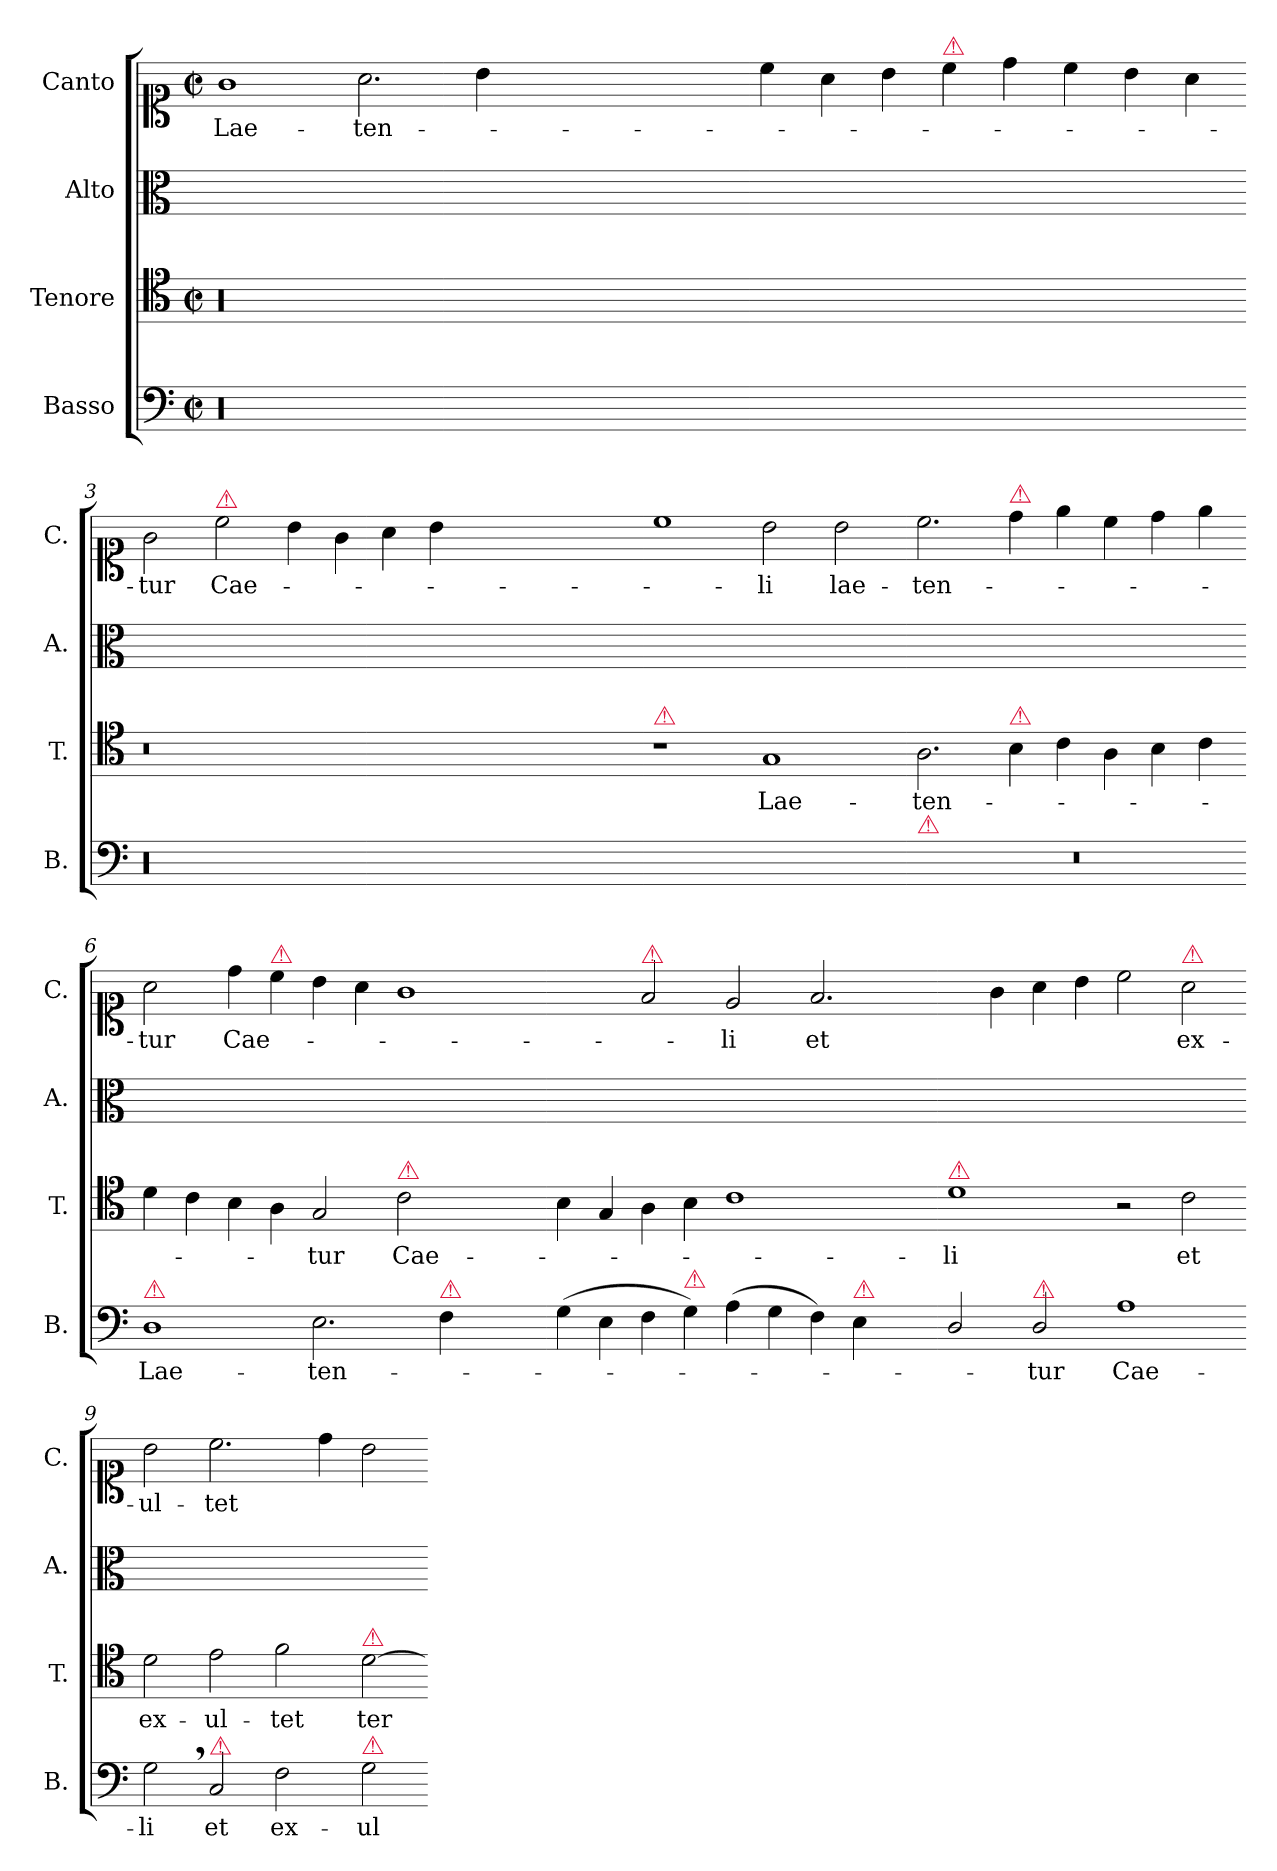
**kern	**text	**kern	**text	**kern	**kern	**text
*part4	*part4	*part3	*part3	*part2	*part1	*part1
*staff4	*staff4	*staff3	*staff3	*staff2	*staff1	*staff1
*I"Basso	*	*I"Tenore	*	*I"Alto	*I"Canto	*
*I'B.	*	*I'T.	*	*I'A.	*I'C.	*
*clefF4	*	*clefC4	*	*clefC3	*clefC1	*
*k[]	*	*k[]	*	*k[]	*k[]	*
*M2/1	*	*M2/1	*	*	*M2/1	*
*met(c|)	*	*met(c|)	*	*	*met(c|)	*
=1	=1	=1	=1	=1	=1	=1
00r	.	00r	.	0ryy	1g\	Lae-
.	.	.	.	.	2.a\	-ten-
.	.	.	.	.	4b\	.
.	.	.	.	0ryy	0ryy	.
=2-	=2-	=2-	=2-	=2-	=2-	=2-
0ryy	.	0ryy	.	0ryy	4cc\	.
.	.	.	.	.	4a\	.
.	.	.	.	.	4b\	.
!	!	!	!	!	!LO:TX:a:color=crimson:t=⚠	!
.	.	.	.	.	4cc\	.
.	.	.	.	.	4dd\	.
.	.	.	.	.	4cc\	.
.	.	.	.	.	4b\	.
.	.	.	.	.	4a\	.
=3-	=3-	=3-	=3-	=3-	=3-	=3-
00r	.	0r	.	0ryy	2g\	-tur
!	!	!	!	!	!LO:TX:a:color=crimson:t=⚠	!
.	.	.	.	.	2cc\	Cae-
.	.	.	.	.	4b\	.
.	.	.	.	.	4g\	.
.	.	.	.	.	4a\	.
.	.	.	.	.	4b\	.
.	.	0ryy	.	0ryy	0ryy	.
=4-	=4-	=4-	=4-	=4-	=4-	=4-
!	!	!LO:TX:a:color=crimson:t=⚠	!	!	!	!
0ryy	.	1r	.	0ryy	1cc\	.
.	.	1G/	Lae-	.	2b\	-li
.	.	.	.	.	2b\	lae-
=5-	=5-	=5-	=5-	=5-	=5-	=5-
!LO:TX:a:color=crimson:t=⚠	!	!	!	!	!	!
0r	.	2.A\	-ten-	0ryy	2.cc\	-ten-
!	!	!	!	!	!LO:TX:a:color=crimson:t=⚠	!
!	!	!LO:TX:a:color=crimson:t=⚠	!	!	!	!
.	.	4B\	.	.	4dd\	.
.	.	4c\	.	.	4ee\	.
.	.	4A\	.	.	4cc\	.
.	.	4B\	.	.	4dd\	.
.	.	4c\	.	.	4ee\	.
=6-	=6-	=6-	=6-	=6-	=6-	=6-
!LO:TX:a:color=crimson:t=⚠	!	!	!	!	!	!
1D\	Lae-	4d\	.	0ryy	2a\	-tur
.	.	4c\	.	.	.	.
.	.	4B\	.	.	4dd\	Cae-
!	!	!	!	!	!LO:TX:a:color=crimson:t=⚠	!
.	.	4A\	.	.	4cc\	.
2.E\	-ten-	2G/	-tur	.	4b\	.
.	.	.	.	.	4a\	.
!	!	!LO:TX:a:color=crimson:t=⚠	!	!	!	!
.	.	2c\	Cae-	.	1g\	.
!LO:TX:a:color=crimson:t=⚠	!	!	!	!	!	!
4F\	.	.	.	.	.	.
2ryy	.	2ryy	.	2ryy	.	.
=7-	=7-	=7-	=7-	=7-	=7-	=7-
(4G\	.	4B\	.	0ryy	2ryy	.
4E\	.	4G/	.	.	.	.
!	!	!	!	!	!LO:TX:a:color=crimson:t=⚠	!
4F\	.	4A\	.	.	2f/	.
!LO:TX:a:color=crimson:t=⚠	!	!	!	!	!	!
4G\)	.	4B\	.	.	.	.
(4A\	.	1c\	.	.	2e/	-li
4G\	.	.	.	.	.	.
4F\)	.	.	.	.	2.f/	et
!LO:TX:a:color=crimson:t=⚠	!	!	!	!	!	!
4E\	.	.	.	.	.	.
4ryy	.	4ryy	.	4ryy	.	.
=8-	=8-	=8-	=8-	=8-	=8-	=8-
!	!	!LO:TX:a:color=crimson:t=⚠	!	!	!	!
2D/	.	1d\	-li	0ryy	4ryy	.
.	.	.	.	.	4g\	.
!LO:TX:a:color=crimson:t=⚠	!	!	!	!	!	!
2D/	-tur	.	.	.	4a\	.
.	.	.	.	.	4b\	.
1A\	Cae-	2r	.	.	2cc\	.
!	!	!	!	!	!LO:TX:a:color=crimson:t=⚠	!
.	.	2c\	et	.	2a\	ex-
=9-	=9-	=9-	=9-	=9-	=9-	=9-
2G,\	-li	2d\	ex-	0ryy	2b\	-ul-
!LO:TX:a:color=crimson:t=⚠	!	!	!	!	!	!
2C/	et	2e\	-ul-	.	2.cc\	-tet
2F\	ex-	2f\	-tet	.	.	.
.	.	.	.	.	4dd\	.
!	!	!LO:TX:a:color=crimson:t=⚠	!	!	!	!
!LO:TX:a:color=crimson:t=⚠	!	!	!	!	!	!
2G\	-ul-	[2d\	ter-	.	2b\	.
=-	=-	=-	=-	=-	=-	=-
*-	*-	*-	*-	*-	*-	*-
